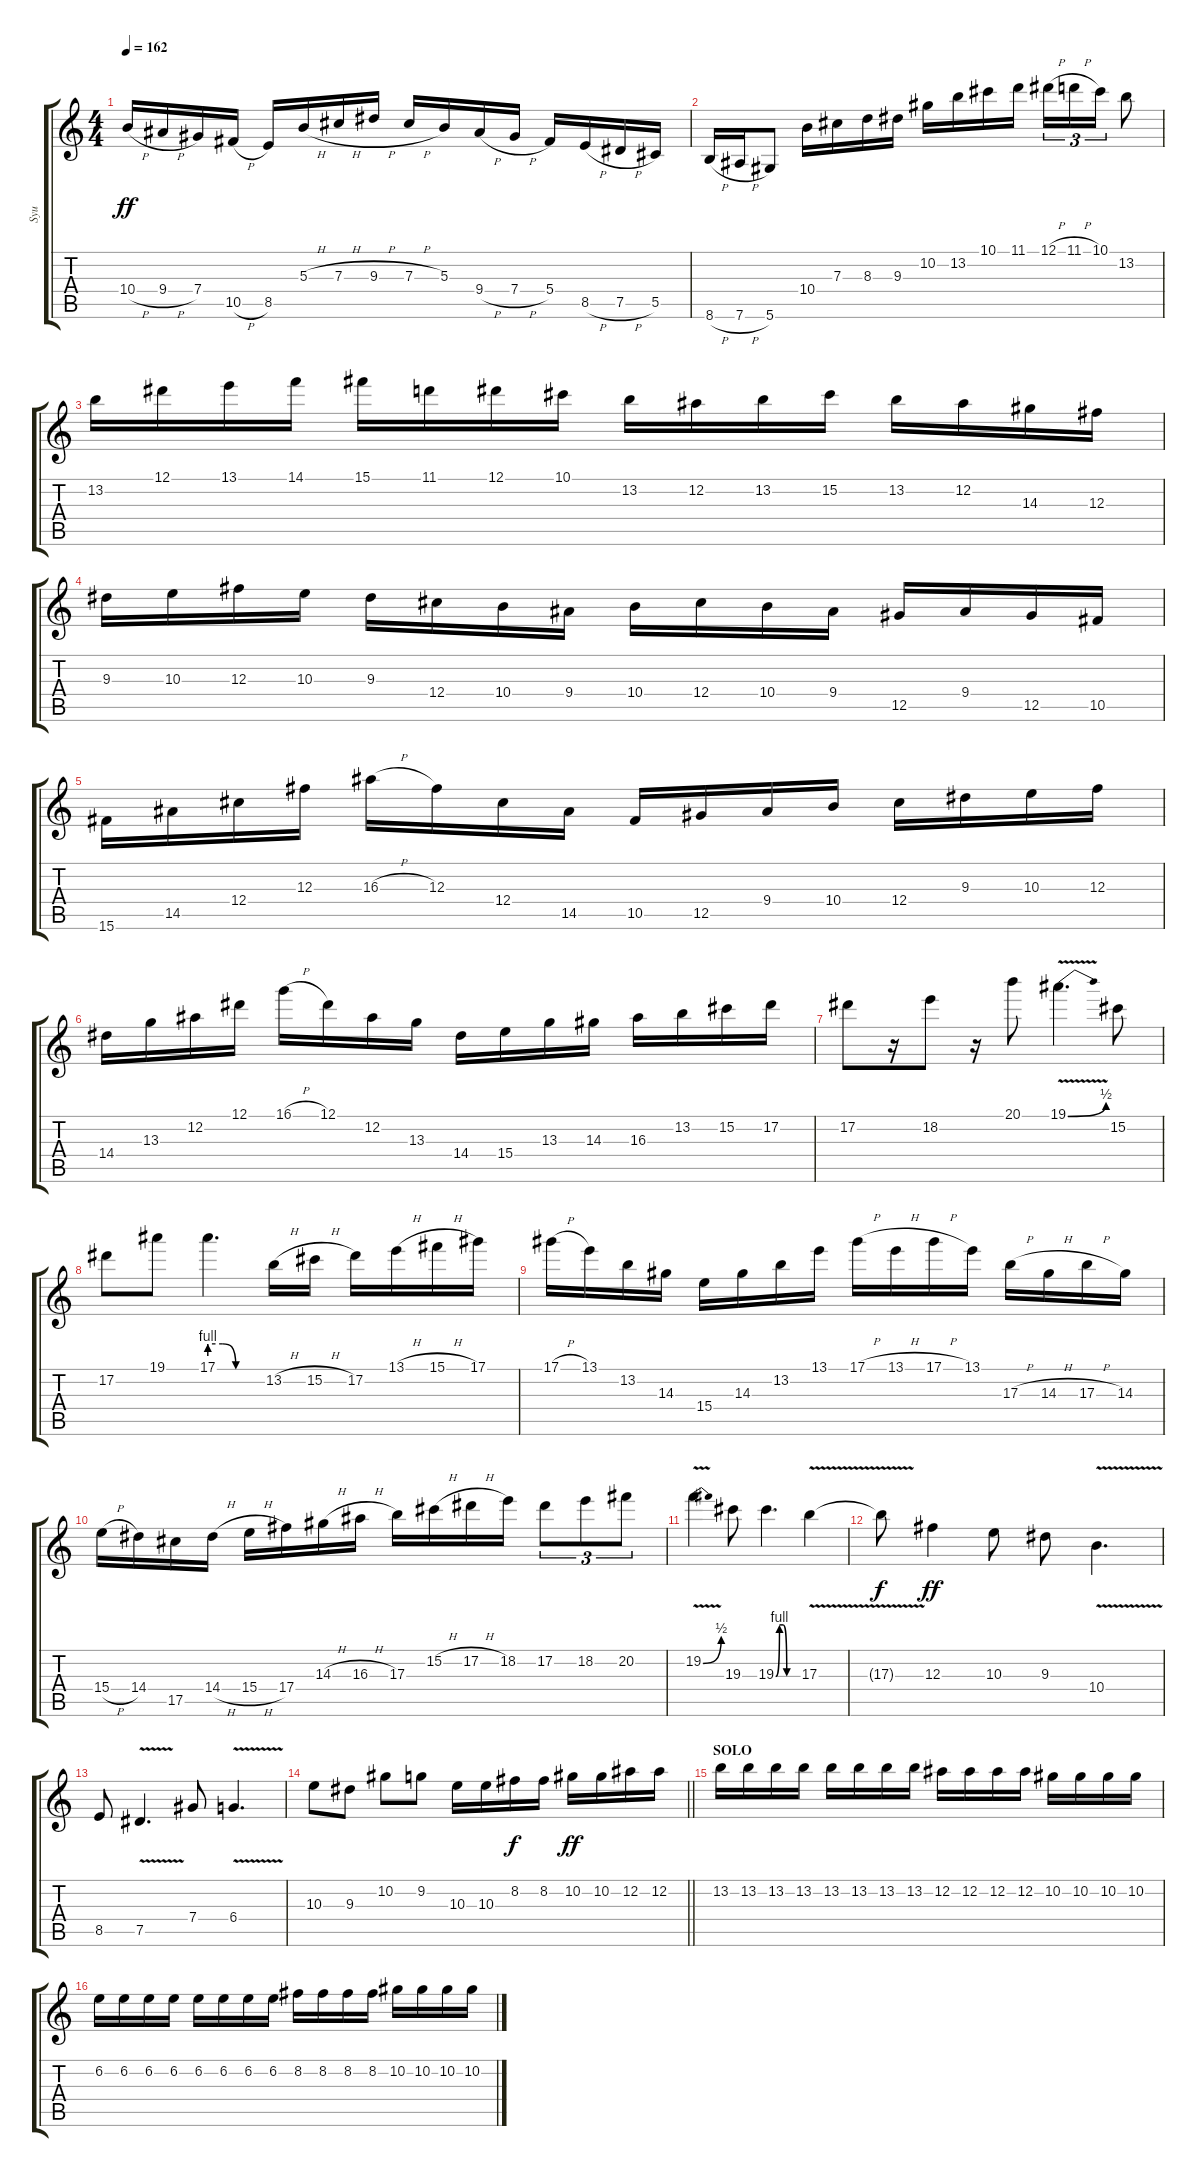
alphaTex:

\track ("Syu" "Syu") {instrument overdrivenguitar}
\staff {score tabs}
\tuning (Eb4 Bb3 Gb3 Db3 Ab2 Eb2) {hide}
\ts (4 4)
\tempo 162
\clef g2
\ks c
10.4{h}.16{dy ff} 9.4{h}.16 7.4.16 10.5{h}.16 8.5.16 5.3{h}.16 7.3{h}.16 9.3{h}.16 7.3{h}.16 5.3.16 9.4{h}.16 7.4{h}.16 5.4.16 8.5{h}.16 7.5{h}.16 5.5.16 |
8.6{h}.16 7.6{h}.16 5.6.8 10.4.16 7.3.16 8.3.16 9.3.16 10.2.16 13.2.16 10.1.16 11.1.16 12.1{h}.16{tu (3 2)} 11.1{h}.16{tu (3 2)} 10.1.16{tu (3 2)} 13.2.8 |
13.2.16 12.1.16 13.1.16 14.1.16 15.1.16 11.1.16 12.1.16 10.1.16 13.2.16 12.2.16 13.2.16 15.2.16 13.2.16 12.2.16 14.3.16 12.3.16 |
9.3.16 10.3.16 12.3.16 10.3.16 9.3.16 12.4.16 10.4.16 9.4.16 10.4.16 12.4.16 10.4.16 9.4.16 12.5.16 9.4.16 12.5.16 10.5.16 |
15.6.16 14.5.16 12.4.16 12.3.16 16.3{h}.16 12.3.16 12.4.16 14.5.16 10.5.16 12.5.16 9.4.16 10.4.16 12.4.16 9.3.16 10.3.16 12.3.16 |
14.4.16 13.3.16 12.2.16 12.1.16 16.1{h}.16 12.1.16 12.2.16 13.3.16 14.4.16 15.4.16 13.3.16 14.3.16 16.3.16 13.2.16 15.2.16 17.2.16 |
17.2.8 r.16 18.2.8 r.16 20.1.8 19.1{be (bend 0 0 60 2) v}.4{d} 15.2.8 |
17.2.8 19.1.8 17.1{be (custom 0 4 15 4 30 0 60 0)}.4{d} 13.2{h}.16 15.2{h}.16 17.2.16 13.1{h}.16 15.1{h}.16 17.1.16 |
17.1{h}.16 13.1.16 13.2.16 14.3.16 15.4.16 14.3.16 13.2.16 13.1.16 17.1{h}.16 13.1{h}.16 17.1{h}.16 13.1.16 17.3{h}.16 14.3{h}.16 17.3{h}.16 14.3.16 |
15.4{h}.16 14.4.16 17.5.16 14.4{h}.16 15.4{h}.16 17.4.16 14.3{h}.16 16.3{h}.16 17.3.16 15.2{h}.16 17.2{h}.16 18.2.16 17.2.8{tu (3 2)} 18.2.8{tu (3 2)} 20.2.8{tu (3 2)} |
19.2{be (bend 0 0 60 2) v}.4 19.3.8 19.3{be (custom 0 0 10 4 20 4 30 0 60 0)}.4{d} 17.3{v}.4 |
17.3{t}.8{dy f} 12.3.4{dy ff} 10.3.8 9.3.8 10.4{v}.4{d} |
8.5.8 7.5{v}.4{d} 7.4.8 6.4{v}.4{d} |
\barLineRight lightlight
10.3.8 9.3.8 10.2.8 9.2.8 10.3.16 10.3.16 8.2.16{dy f} 8.2.16 10.2.16{dy ff} 10.2.16 12.2.16 12.2.16 |
\section ("" "SOLO")
13.2.16 13.2.16 13.2.16 13.2.16 13.2.16 13.2.16 13.2.16 13.2.16 12.2.16 12.2.16 12.2.16 12.2.16 10.2.16 10.2.16 10.2.16 10.2.16 |
6.2.16 6.2.16 6.2.16 6.2.16 6.2.16 6.2.16 6.2.16 6.2.16 8.2.16 8.2.16 8.2.16 8.2.16 10.2.16 10.2.16 10.2.16 10.2.16
